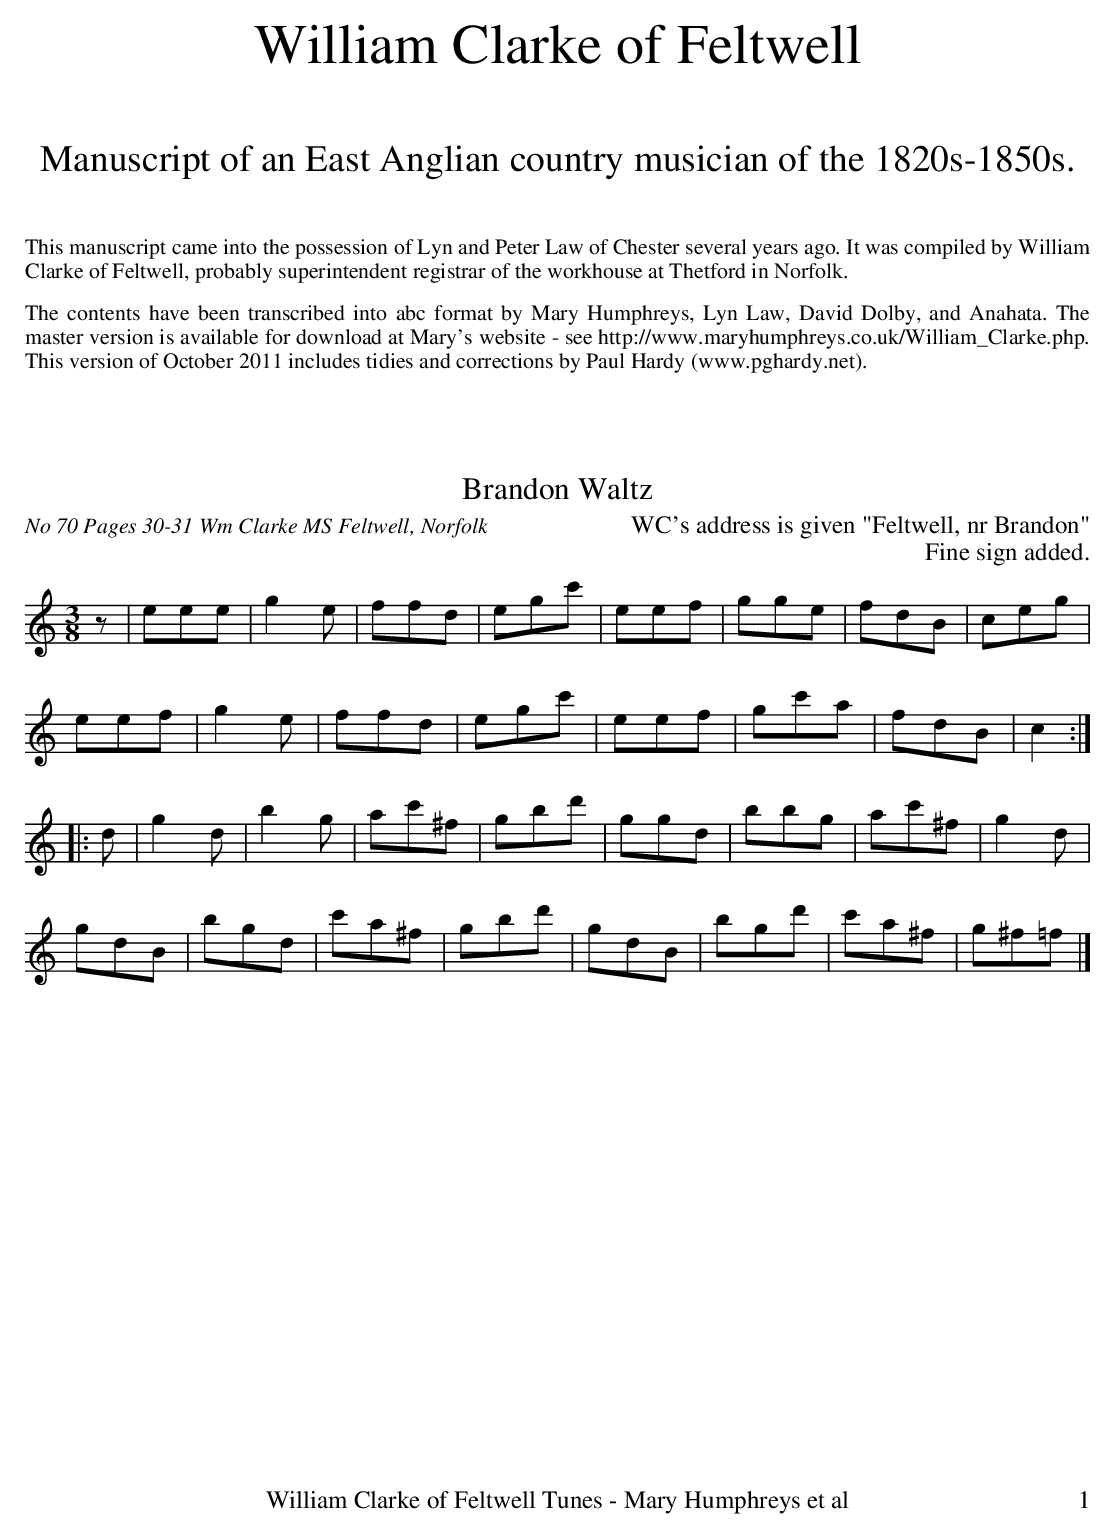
X:1
T:Brandon Waltz
O:No 70 Pages 30-31 Wm Clarke MS Feltwell, Norfolk
M:3/8
L:1/16
K:C
z2|e2e2e2|g4e2|f2f2d2|e2g2c'2|e2e2f2|g2g2e2|f2d2B2|c2e2g2|
e2e2f2|g4e2|f2f2d2|e2g2c'2|e2e2f2|g2c'2a2|f2d2B2|c4:|
|:d2|g4d2|b4g2|a2c'2^f2|g2b2d'2|g2g2d2|b2b2g2|a2c'2^f2|g4d2|
g2d2B2|b2g2d2|c'2a2^f2|g2b2d'2|g2d2B2|b2g2d'2|c'2a2^f2|g2^f2=f2|]
